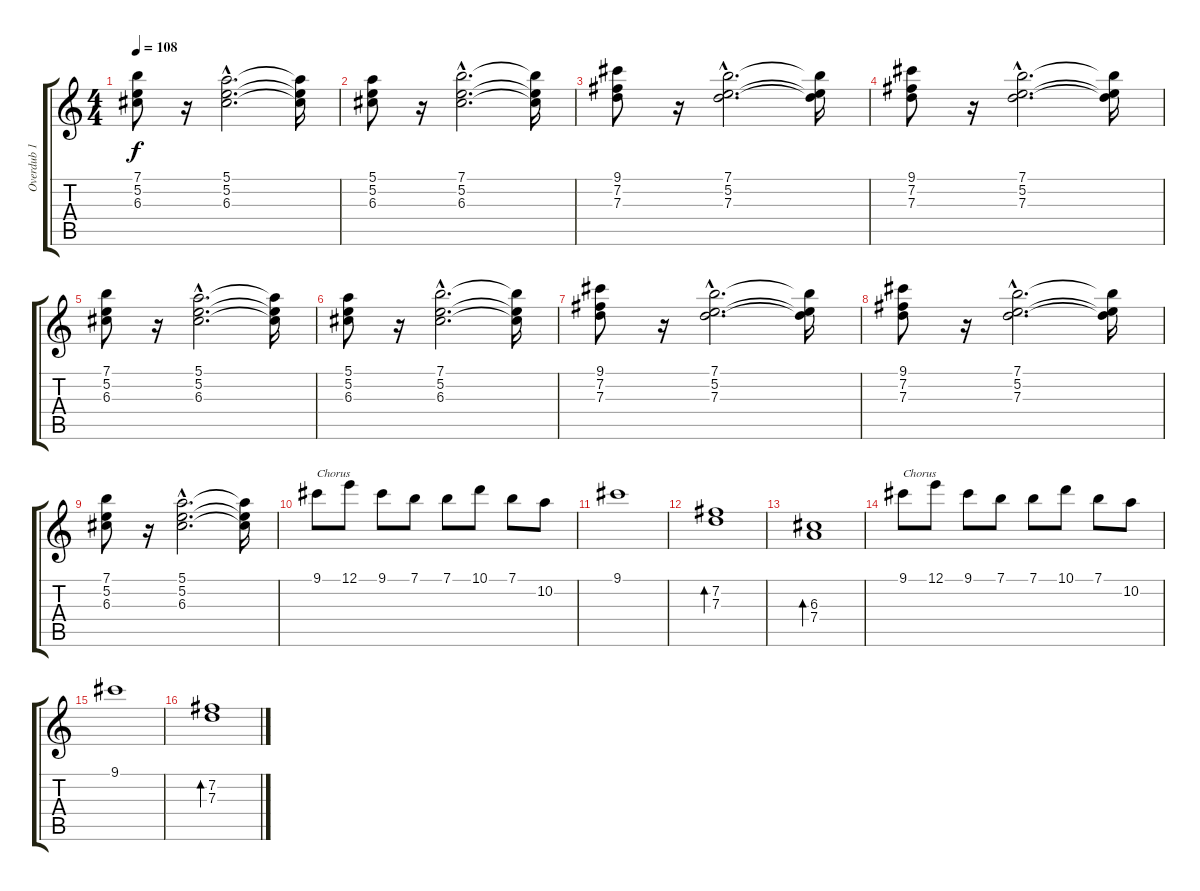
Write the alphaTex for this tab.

\track ("Overdub 1" "Overdub 1") {instrument electricguitarjazz}
\staff {score tabs}
\tuning (E4 B3 G3 D3 A2 E2) {hide}
\ts (4 4)
\tempo 108
\clef g2
\ks c
(7.1 5.2 6.3).8{dy f} r.16 (5.1{hac} 5.2{hac} 6.3{hac}).2{d} (5.1{t} 5.2{t} 6.3{t}).16 |
(5.1 5.2 6.3).8 r.16 (7.1{hac} 5.2{hac} 6.3{hac}).2{d} (7.1{t} 5.2{t} 6.3{t}).16 |
(9.1 7.2 7.3).8 r.16 (7.1{hac} 5.2{hac} 7.3{hac}).2{d} (7.1{t} 5.2{t} 7.3{t}).16 |
(9.1 7.2 7.3).8 r.16 (7.1{hac} 5.2{hac} 7.3{hac}).2{d} (7.1{t} 5.2{t} 7.3{t}).16 |
(7.1 5.2 6.3).8 r.16 (5.1{hac} 5.2{hac} 6.3{hac}).2{d} (5.1{t} 5.2{t} 6.3{t}).16 |
(5.1 5.2 6.3).8 r.16 (7.1{hac} 5.2{hac} 6.3{hac}).2{d} (7.1{t} 5.2{t} 6.3{t}).16 |
(9.1 7.2 7.3).8 r.16 (7.1{hac} 5.2{hac} 7.3{hac}).2{d} (7.1{t} 5.2{t} 7.3{t}).16 |
(9.1 7.2 7.3).8 r.16 (7.1{hac} 5.2{hac} 7.3{hac}).2{d} (7.1{t} 5.2{t} 7.3{t}).16 |
(7.1 5.2 6.3).8 r.16 (5.1{hac} 5.2{hac} 6.3{hac}).2{d} (5.1{t} 5.2{t} 6.3{t}).16 |
9.1.8{txt "Chorus"} 12.1.8 9.1.8 7.1.8 7.1.8 10.1.8 7.1.8 10.2.8 |
9.1.1 |
(7.2 7.3).1{bd 240} |
(6.3 7.4).1{bd 240} |
9.1.8{txt "Chorus"} 12.1.8 9.1.8 7.1.8 7.1.8 10.1.8 7.1.8 10.2.8 |
9.1.1 |
(7.2 7.3).1{bd 240}
